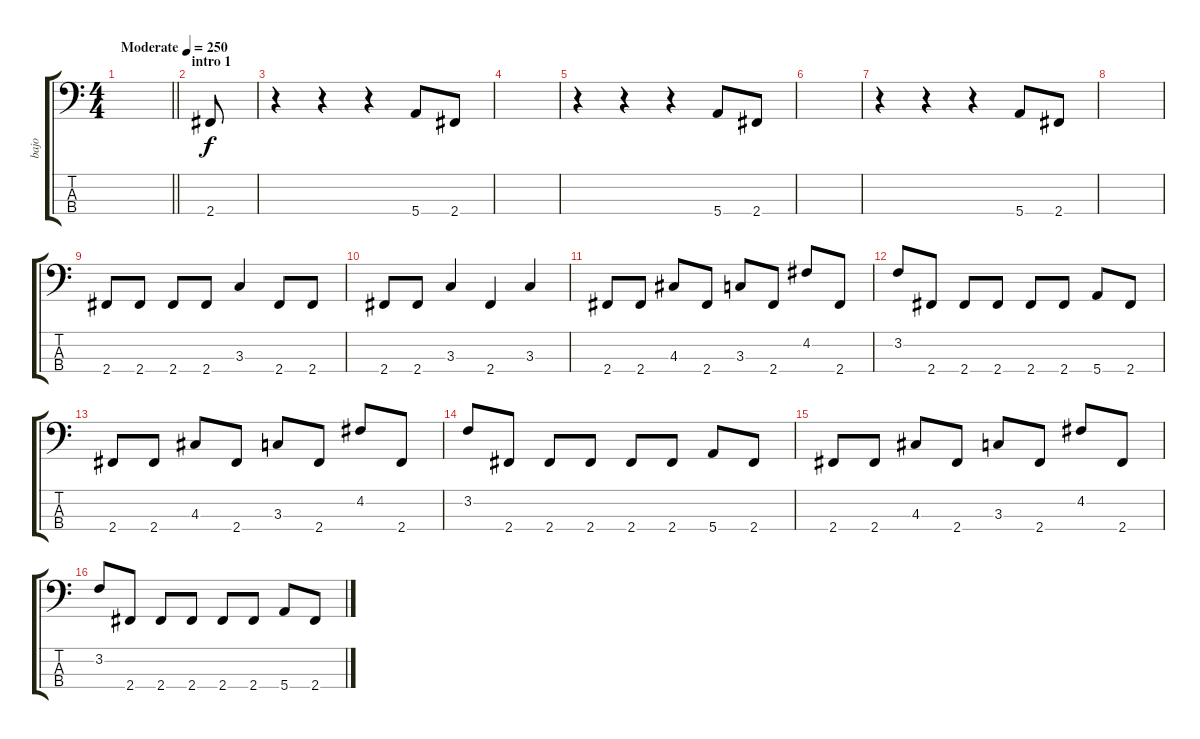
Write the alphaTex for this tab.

\track ("bajo" "bajo") {instrument electricbassfinger}
\staff {score tabs}
\tuning (G2 D2 A1 E1) {hide}
\ts (4 4)
\tempo (250 "Moderate")
\clef f4
\barLineRight lightlight
\ks c
|
\section ("" "intro 1")
2.4.8 |
r.4 r.4 r.4 5.4.8 2.4.8 |
|
r.4 r.4 r.4 5.4.8 2.4.8 |
|
r.4 r.4 r.4 5.4.8 2.4.8 |
|
2.4.8 2.4.8 2.4.8 2.4.8 3.3.4 2.4.8 2.4.8 |
2.4.8 2.4.8 3.3.4 2.4.4 3.3.4 |
2.4.8 2.4.8 4.3.8 2.4.8 3.3.8 2.4.8 4.2.8 2.4.8 |
3.2.8 2.4.8 2.4.8 2.4.8 2.4.8 2.4.8 5.4.8 2.4.8 |
2.4.8 2.4.8 4.3.8 2.4.8 3.3.8 2.4.8 4.2.8 2.4.8 |
3.2.8 2.4.8 2.4.8 2.4.8 2.4.8 2.4.8 5.4.8 2.4.8 |
2.4.8 2.4.8 4.3.8 2.4.8 3.3.8 2.4.8 4.2.8 2.4.8 |
3.2.8 2.4.8 2.4.8 2.4.8 2.4.8 2.4.8 5.4.8 2.4.8
